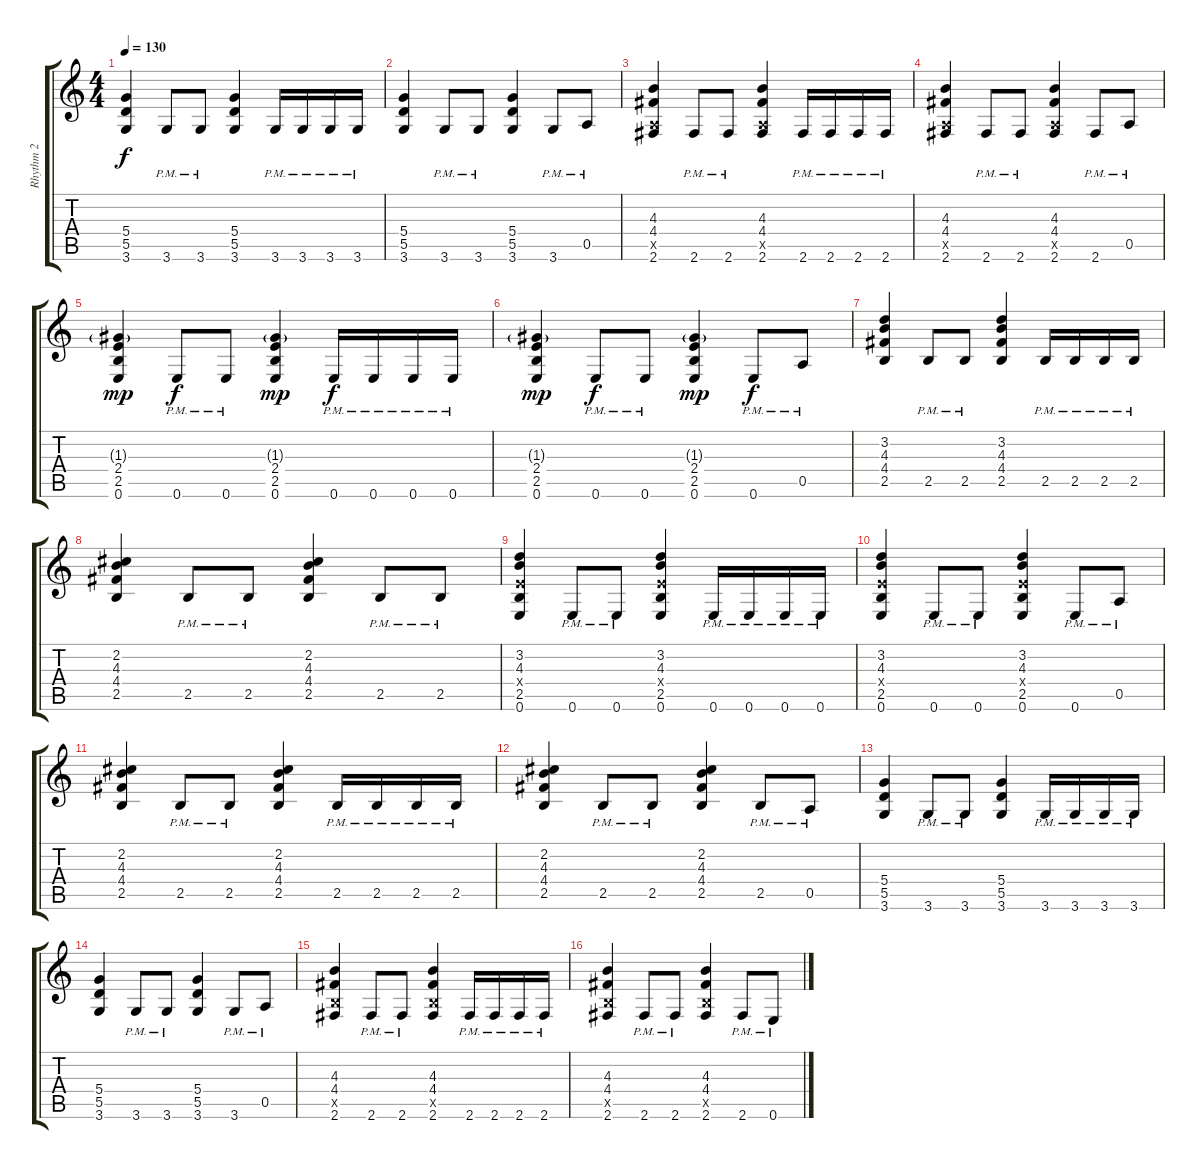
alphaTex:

\track ("Rhythm 2" "Rhythm 2") {instrument overdrivenguitar}
\staff {score tabs}
\tuning (E4 B3 G3 D3 A2 E2) {hide}
\ts (4 4)
\tempo 130
\clef g2
\ks c
(5.4 5.5 3.6).4{dy f} 3.6{pm}.8 3.6{pm}.8 (5.4 5.5 3.6).4 3.6{pm}.16 3.6{pm}.16 3.6{pm}.16 3.6{pm}.16 |
(5.4 5.5 3.6).4 3.6{pm}.8 3.6{pm}.8 (5.4 5.5 3.6).4 3.6{pm}.8 0.5{pm}.8 |
(4.3 4.4 0.5{x} 2.6).4 2.6{pm}.8 2.6{pm}.8 (4.3 4.4 0.5{x} 2.6).4 2.6{pm}.16 2.6{pm}.16 2.6{pm}.16 2.6{pm}.16 |
(4.3 4.4 0.5{x} 2.6).4 2.6{pm}.8 2.6{pm}.8 (4.3 4.4 0.5{x} 2.6).4 2.6{pm}.8 0.5{pm}.8 |
(1.3{g} 2.4 2.5 0.6).4{dy mp} 0.6{pm}.8{dy f} 0.6{pm}.8 (1.3{g} 2.4 2.5 0.6).4{dy mp} 0.6{pm}.16{dy f} 0.6{pm}.16 0.6{pm}.16 0.6{pm}.16 |
(1.3{g} 2.4 2.5 0.6).4{dy mp} 0.6{pm}.8{dy f} 0.6{pm}.8 (1.3{g} 2.4 2.5 0.6).4{dy mp} 0.6{pm}.8{dy f} 0.5{pm}.8 |
(3.2 4.3 4.4 2.5).4 2.5{pm}.8 2.5{pm}.8 (3.2 4.3 4.4 2.5).4 2.5{pm}.16 2.5{pm}.16 2.5{pm}.16 2.5{pm}.16 |
(2.2 4.3 4.4 2.5).4 2.5{pm}.8 2.5{pm}.8 (2.2 4.3 4.4 2.5).4 2.5{pm}.8 2.5{pm}.8 |
(3.2 4.3 2.4{x} 2.5 0.6).4 0.6{pm}.8 0.6{pm}.8 (3.2 4.3 2.4{x} 2.5 0.6).4 0.6{pm}.16 0.6{pm}.16 0.6{pm}.16 0.6{pm}.16 |
(3.2 4.3 2.4{x} 2.5 0.6).4 0.6{pm}.8 0.6{pm}.8 (3.2 4.3 2.4{x} 2.5 0.6).4 0.6{pm}.8 0.5{pm}.8 |
(2.2 4.3 4.4 2.5).4 2.5{pm}.8 2.5{pm}.8 (2.2 4.3 4.4 2.5).4 2.5{pm}.16 2.5{pm}.16 2.5{pm}.16 2.5{pm}.16 |
(2.2 4.3 4.4 2.5).4 2.5{pm}.8 2.5{pm}.8 (2.2 4.3 4.4 2.5).4 2.5{pm}.8 0.5{pm}.8 |
(5.4 5.5 3.6).4 3.6{pm}.8 3.6{pm}.8 (5.4 5.5 3.6).4 3.6{pm}.16 3.6{pm}.16 3.6{pm}.16 3.6{pm}.16 |
(5.4 5.5 3.6).4 3.6{pm}.8 3.6{pm}.8 (5.4 5.5 3.6).4 3.6{pm}.8 0.5{pm}.8 |
(4.3 4.4 2.5{x} 2.6).4 2.6{pm}.8 2.6{pm}.8 (4.3 4.4 2.5{x} 2.6).4 2.6{pm}.16 2.6{pm}.16 2.6{pm}.16 2.6{pm}.16 |
(4.3 4.4 2.5{x} 2.6).4 2.6{pm}.8 2.6{pm}.8 (4.3 4.4 2.5{x} 2.6).4 2.6{pm}.8 0.6{pm}.8
